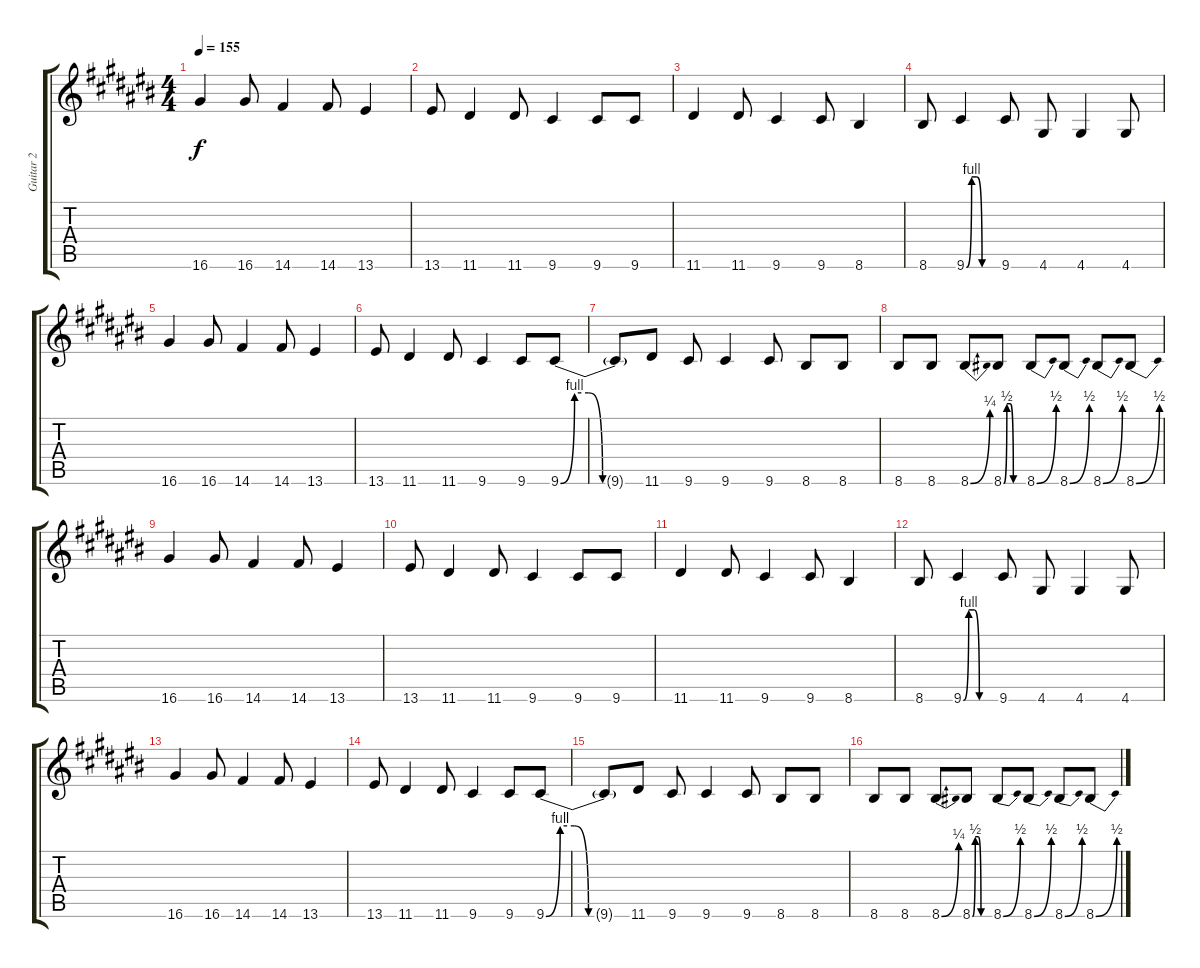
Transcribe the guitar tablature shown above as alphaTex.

\track ("Guitar 2" "Guitar 2") {instrument overdrivenguitar}
\staff {score tabs}
\tuning (E4 B3 G3 D3 A2 E2) {hide}
\ts (4 4)
\tempo 155
\clef g2
\ks c#
16.6.4{dy f} 16.6.8 14.6.4 14.6.8 13.6.4 |
13.6.8 11.6.4 11.6.8 9.6.4 9.6.8 9.6.8 |
11.6.4 11.6.8 9.6.4 9.6.8 8.6.4 |
8.6.8 9.6{be (custom 0 0 10 4 20 4 30 0 60 0)}.4 9.6.8 4.6.8 4.6.4 4.6.8 |
16.6.4 16.6.8 14.6.4 14.6.8 13.6.4 |
13.6.8 11.6.4 11.6.8 9.6.4 9.6.8 9.6{be (custom 0 0 10 4 20 4 30 0 60 0)}.8 |
9.6{t}.8 11.6.8 9.6.8 9.6.4 9.6.8 8.6.8 8.6.8 |
8.6.8 8.6.8 8.6{be (bend 0 0 60 1)}.8 8.6{be (custom 0 0 10 2 20 2 30 0 60 0)}.8 8.6{be (bend 0 0 60 2)}.8 8.6{be (bend 0 0 60 2)}.8 8.6{be (bend 0 0 60 2)}.8 8.6{be (bend 0 0 60 2)}.8 |
16.6.4 16.6.8 14.6.4 14.6.8 13.6.4 |
13.6.8 11.6.4 11.6.8 9.6.4 9.6.8 9.6.8 |
11.6.4 11.6.8 9.6.4 9.6.8 8.6.4 |
8.6.8 9.6{be (custom 0 0 10 4 20 4 30 0 60 0)}.4 9.6.8 4.6.8 4.6.4 4.6.8 |
16.6.4 16.6.8 14.6.4 14.6.8 13.6.4 |
13.6.8 11.6.4 11.6.8 9.6.4 9.6.8 9.6{be (custom 0 0 10 4 20 4 30 0 60 0)}.8 |
9.6{t}.8 11.6.8 9.6.8 9.6.4 9.6.8 8.6.8 8.6.8 |
8.6.8 8.6.8 8.6{be (bend 0 0 60 1)}.8 8.6{be (custom 0 0 10 2 20 2 30 0 60 0)}.8 8.6{be (bend 0 0 60 2)}.8 8.6{be (bend 0 0 60 2)}.8 8.6{be (bend 0 0 60 2)}.8 8.6{be (bend 0 0 60 2)}.8
